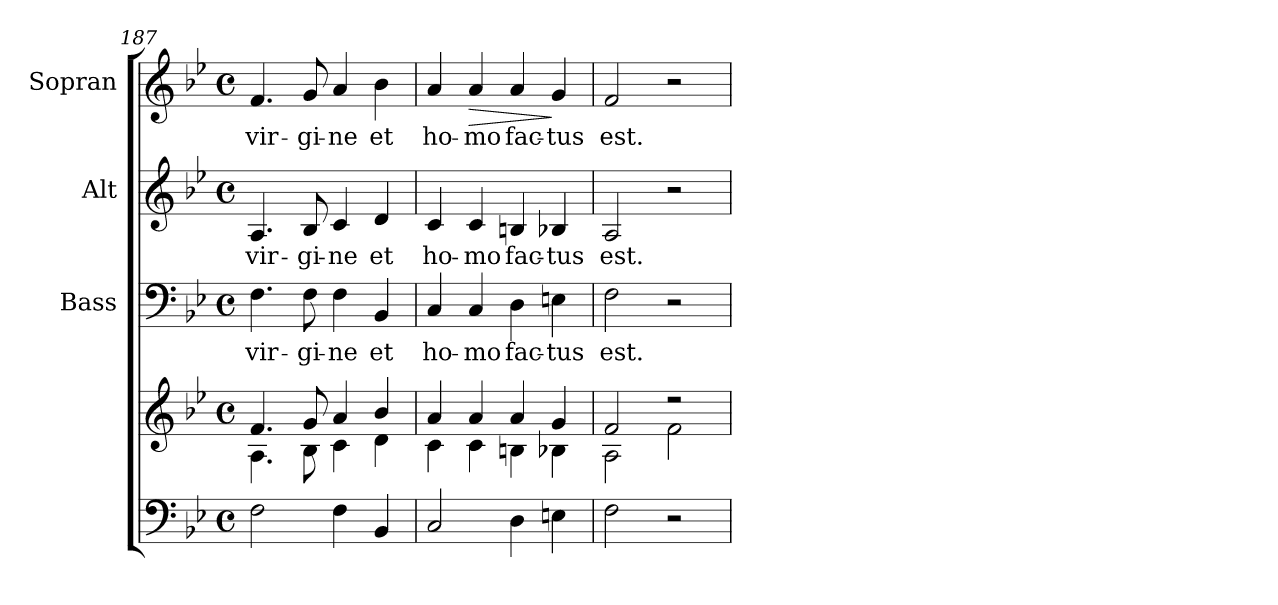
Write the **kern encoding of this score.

**kern	**kern	**kern	**text	**kern	**text	**kern	**text	**dynam
*part4	*part4	*part3	*part3	*part2	*part2	*part1	*part1	*part1
*staff5	*staff4	*staff3	*staff3	*staff2	*staff2	*staff1	*staff1	*staff1
*	*	*I"Bass	*	*I"Alt	*	*I"Sopran	*	*
*	*	*I'B.	*	*I'A.	*	*I'S.	*	*
*clefF4	*clefG2	*clefF4	*	*clefG2	*	*clefG2	*	*
*k[b-e-]	*k[b-e-]	*k[b-e-]	*	*k[b-e-]	*	*k[b-e-]	*	*
*B-:	*B-:	*B-:	*	*B-:	*	*B-:	*	*
*M4/4	*M4/4	*M4/4	*	*M4/4	*	*M4/4	*	*
*met(c)	*met(c)	*met(c)	*	*met(c)	*	*met(c)	*	*
=187	=187	=187	=187	=187	=187	=187	=187	=187
*	*^	*	*	*	*	*	*	*
!	!	!	!	!LO:LY:b	!	!LO:LY:b	!	!LO:LY:b	!
2F\	4.f/	4.A\	4.F\	vir-	4.A/	vir-	4.f/	vir-	.
!	!	!	!	!LO:LY:b	!	!LO:LY:b	!	!LO:LY:b	!
.	8g/	8B-\	8F\	-gi-	8B-/	-gi-	8g/	-gi-	.
!	!	!	!	!LO:LY:b	!	!LO:LY:b	!	!LO:LY:b	!
4F\	4a/	4c\	4F\	-ne	4c/	-ne	4a/	-ne	.
!	!	!	!	!LO:LY:b	!	!LO:LY:b	!	!LO:LY:b	!
4BB-/	4b-/	4d\	4BB-/	et	4d/	et	4b-\	et	.
!!LO:LB:g=z
=188	=188	=188	=188	=188	=188	=188	=188	=188	=188
!	!	!	!	!LO:LY:b	!	!LO:LY:b	!	!LO:LY:b	!
2C/	4a/	4c\	4C/	ho-	4c/	ho-	4a/	ho-	.
!	!	!	!	!LO:LY:b	!	!LO:LY:b	!	!LO:LY:b	!LO:HP:b
.	4a/	4c\	4C/	-mo	4c/	-mo	4a/	-mo	>
!	!	!	!	!LO:LY:b	!	!LO:LY:b	!	!LO:LY:b	!
4D\	4a/	4Bn\	4D\	fac-	4Bn/	fac-	4a/	fac-	.
!	!	!	!	!LO:LY:b	!	!LO:LY:b	!	!LO:LY:b	!
4En\	4g/	4B-X\	4En\	-tus	4B-X/	-tus	4g/	-tus	]
=189	=189	=189	=189	=189	=189	=189	=189	=189	=189
!	!	!	!	!LO:LY:b	!	!LO:LY:b	!	!LO:LY:b	!
2F\	2f/	2A\	2F\	est.	2A/	est.	2f/	est.	.
2r	2r	2f\	2r	.	2r	.	2r	.	.
*	*v	*v	*	*	*	*	*	*	*
=	=	=	=	=	=	=	=	=
*-	*-	*-	*-	*-	*-	*-	*-	*-
